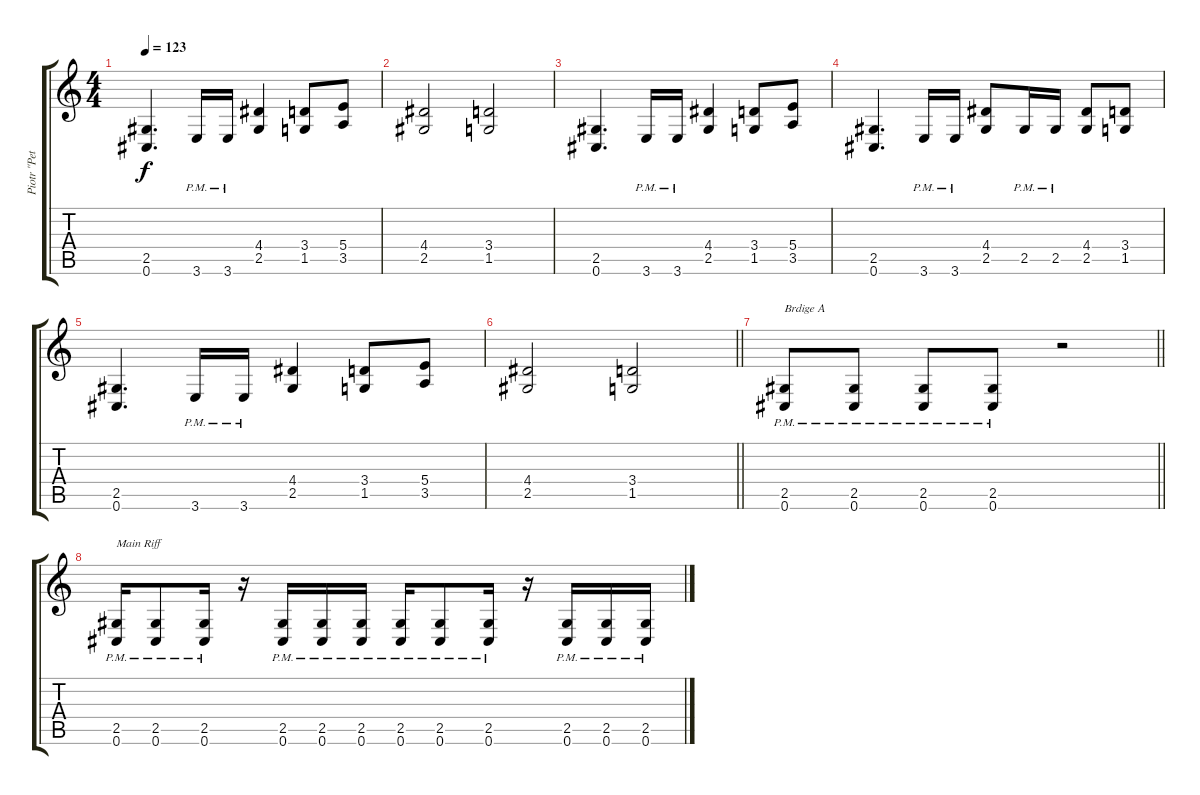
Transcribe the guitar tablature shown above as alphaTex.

\track ("Piotr \"Peter\" Wiwczarek (Rythm)" "Piotr \"Pet") {instrument distortionguitar}
\staff {score tabs}
\tuning (Db4 Ab3 E3 B2 Gb2 Db2) {hide}
\ts (4 4)
\tempo 123
\clef g2
\ks c
(2.5 0.6).4{d dy f} 3.6{pm}.16 3.6{pm}.16 (4.4 2.5).4 (3.4 1.5).8 (5.4 3.5).8 |
(4.4 2.5).2 (3.4 1.5).2 |
(2.5 0.6).4{d} 3.6{pm}.16 3.6{pm}.16 (4.4 2.5).4 (3.4 1.5).8 (5.4 3.5).8 |
(2.5 0.6).4{d} 3.6{pm}.16 3.6{pm}.16 (4.4 2.5).8 2.5{pm}.16 2.5{pm}.16 (4.4 2.5).8 (3.4 1.5).8 |
(2.5 0.6).4{d} 3.6{pm}.16 3.6{pm}.16 (4.4 2.5).4 (3.4 1.5).8 (5.4 3.5).8 |
\barLineRight lightlight
(4.4 2.5).2 (3.4 1.5).2 |
\barLineRight lightlight
(2.5{pm} 0.6{pm}).8{txt "Brdige A"} (2.5{pm} 0.6{pm}).8 (2.5{pm} 0.6{pm}).8 (2.5{pm} 0.6{pm}).8 r.2 |
(2.5{pm} 0.6{pm}).16{txt "Main Riff"} (2.5{pm} 0.6{pm}).8 (2.5{pm} 0.6{pm}).16 r.16 (2.5{pm} 0.6{pm}).16 (2.5{pm} 0.6{pm}).16 (2.5{pm} 0.6{pm}).16 (2.5{pm} 0.6{pm}).16 (2.5{pm} 0.6{pm}).8 (2.5{pm} 0.6{pm}).16 r.16 (2.5{pm} 0.6{pm}).16 (2.5{pm} 0.6{pm}).16 (2.5{pm} 0.6{pm}).16
